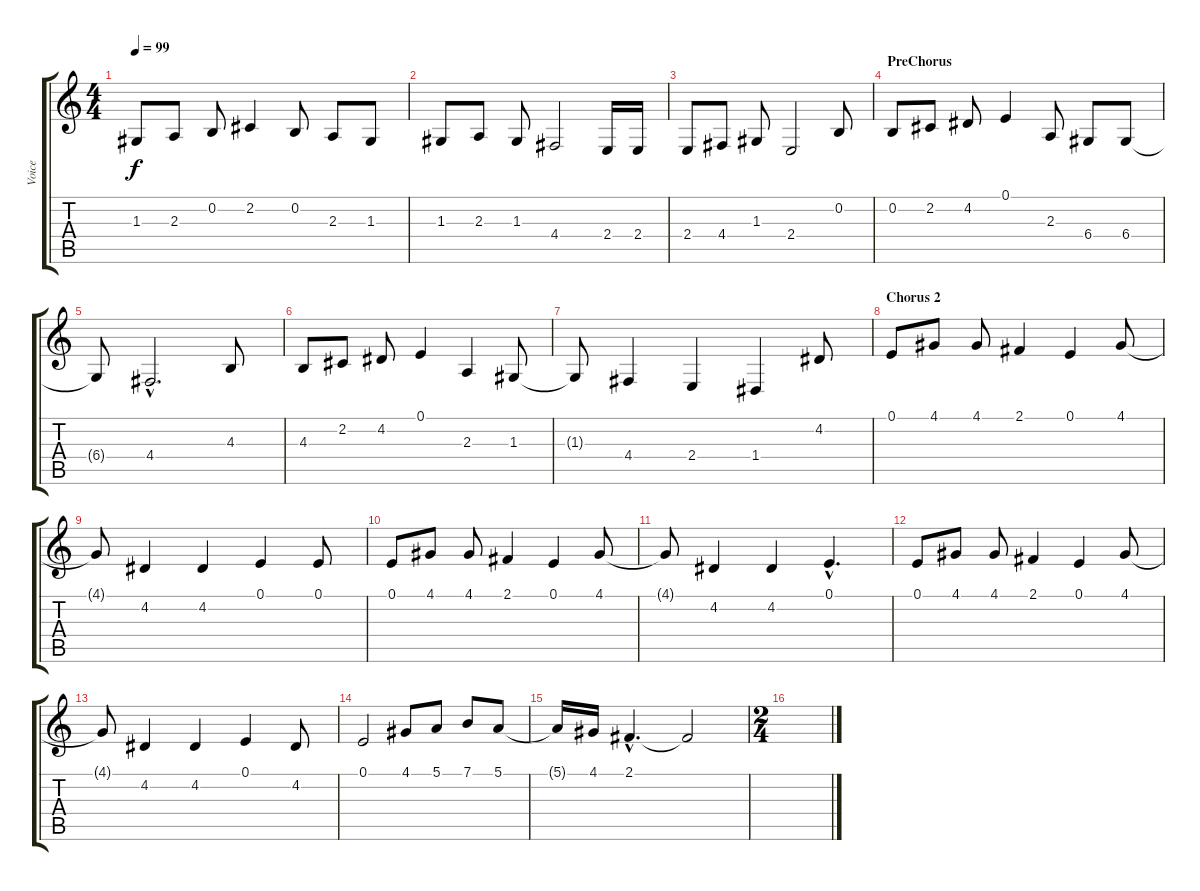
\track ("Voice" "Voice") {instrument altosax}
\staff {score tabs}
\tuning (E4 B3 G3 D3 A2 E2) {hide}
\ts (4 4)
\tempo 99
\clef g2
\ks c
1.3.8{dy f} 2.3.8 0.2.8 2.2.4 0.2.8 2.3.8 1.3.8 |
1.3.8 2.3.8 1.3.8 4.4.2 2.4.16 2.4.16 |
2.4.8 4.4.8 1.3.8 2.4.2 0.2.8 |
\section ("" "PreChorus")
0.2.8 2.2.8 4.2.8 0.1.4 2.3.8 6.4.8 6.4.8 |
6.4{t}.8 4.4{hac}.2{d} 4.3.8 |
4.3.8 2.2.8 4.2.8 0.1.4 2.3.4 1.3.8 |
1.3{t}.8{volume 14} 4.4.4 2.4.4 1.4.4 4.2.8 |
\section ("" "Chorus 2")
0.1.8 4.1.8 4.1.8 2.1.4 0.1.4 4.1.8 |
4.1{t}.8 4.2.4 4.2.4 0.1.4 0.1.8 |
0.1.8 4.1.8 4.1.8 2.1.4 0.1.4 4.1.8 |
4.1{t}.8 4.2.4 4.2.4 0.1{hac}.4{d} |
0.1.8 4.1.8 4.1.8 2.1.4 0.1.4 4.1.8 |
4.1{t}.8 4.2.4 4.2.4 0.1.4 4.2.8 |
0.1.2 4.1.8 5.1.8 7.1.8 5.1.8 |
5.1{t}.16{volume 16} 4.1.16 2.1{hac}.4{d} 2.1{t}.2 |
\ts (2 4)
